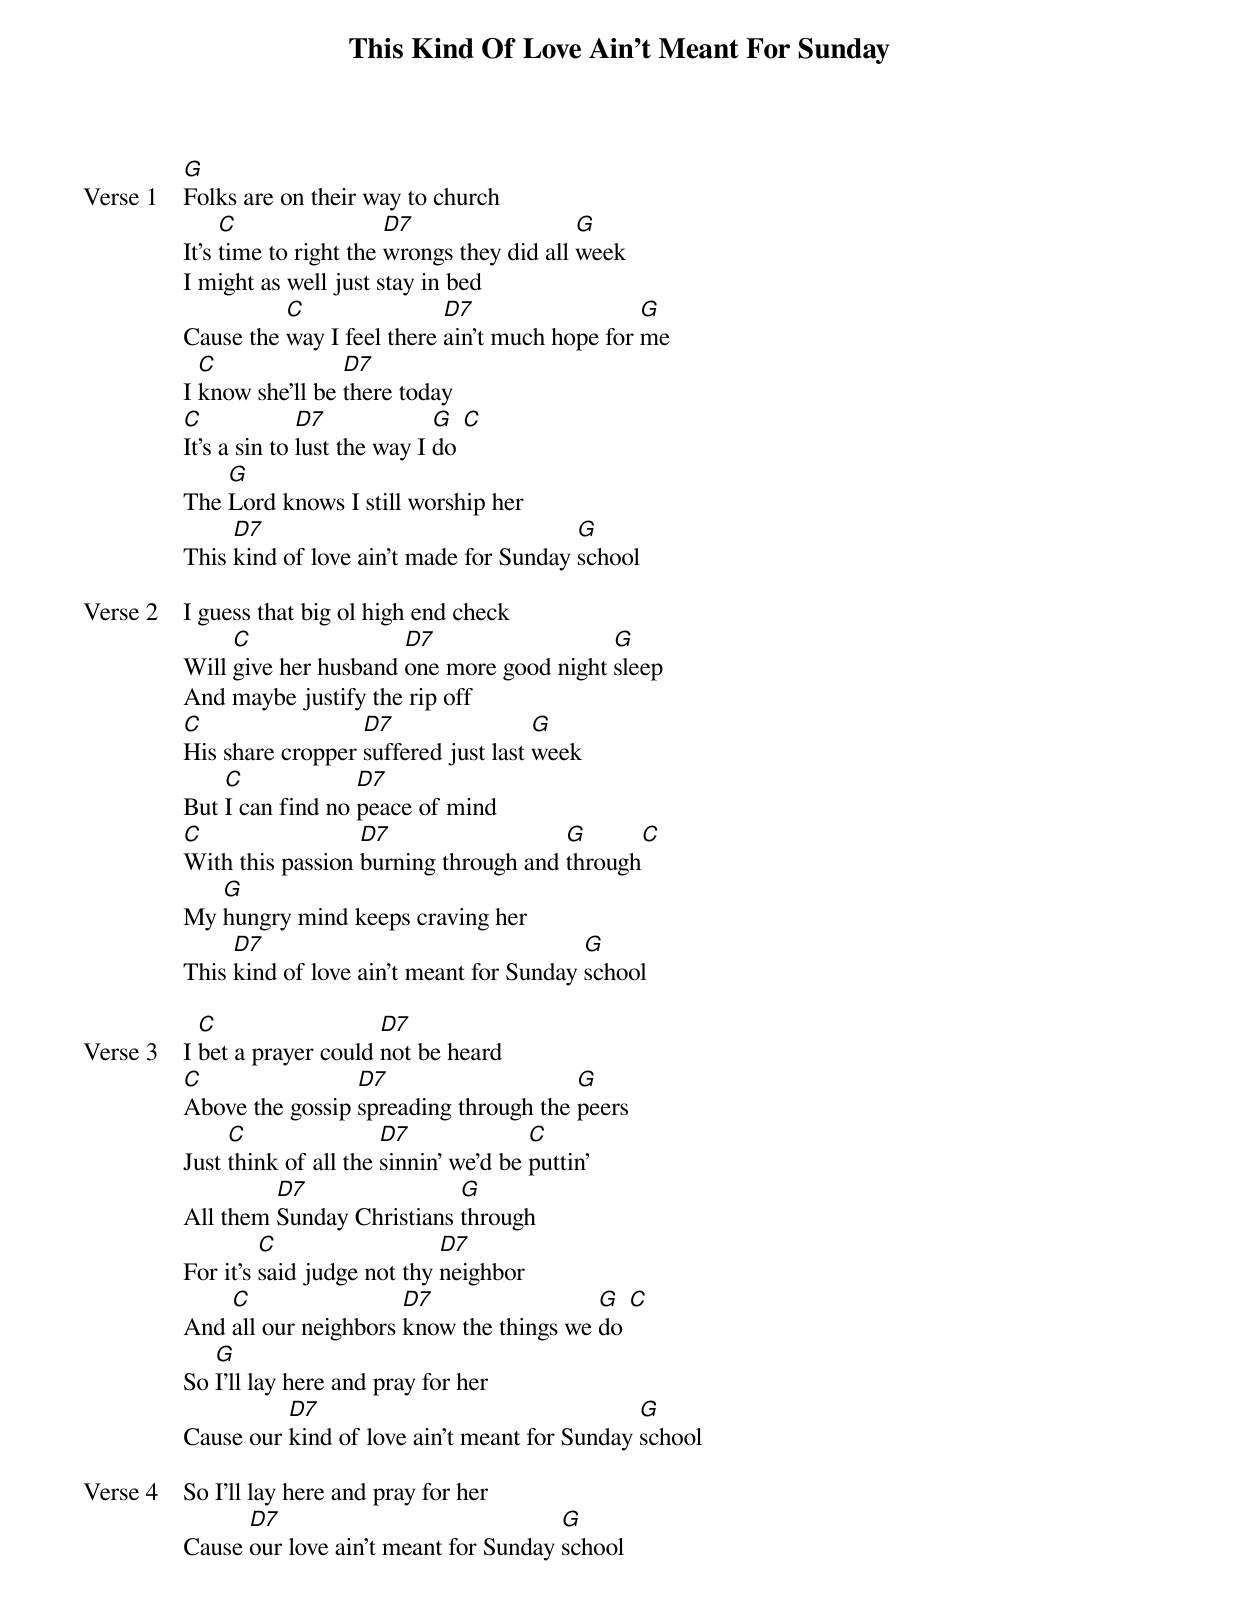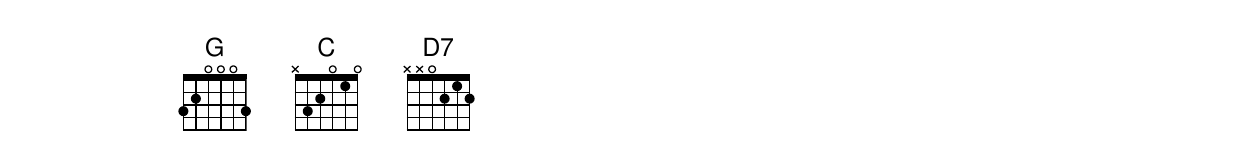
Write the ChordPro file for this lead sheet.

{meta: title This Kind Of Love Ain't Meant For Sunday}
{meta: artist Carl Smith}
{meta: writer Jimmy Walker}

{start_of_verse: Verse 1}
[G]Folks are on their way to church
It's [C]time to right the [D7]wrongs they did all [G]week
I might as well just stay in bed
Cause the [C]way I feel there [D7]ain't much hope for [G]me
I [C]know she'll be [D7]there today
[C]It's a sin to [D7]lust the way I [G]do [C]
The [G]Lord knows I still worship her
This [D7]kind of love ain't made for Sunday [G]school
{end_of_verse}

{start_of_verse: Verse 2}
I guess that big ol high end check
Will [C]give her husband [D7]one more good night [G]sleep
And maybe justify the rip off
[C]His share cropper [D7]suffered just last [G]week
But [C]I can find no [D7]peace of mind
[C]With this passion [D7]burning through and [G]through[C]
My [G]hungry mind keeps craving her
This [D7]kind of love ain't meant for Sunday [G]school
{end_of_verse}

{start_of_verse: Verse 3}
I [C]bet a prayer could [D7]not be heard
[C]Above the gossip [D7]spreading through the [G]peers
Just [C]think of all the [D7]sinnin' we'd be [C]puttin'
All them [D7]Sunday Christians [G]through
For it's [C]said judge not thy [D7]neighbor
And [C]all our neighbors [D7]know the things we [G]do [C]
So [G]I'll lay here and pray for her
Cause our [D7]kind of love ain't meant for Sunday [G]school
{end_of_verse}

{start_of_verse: Verse 4}
So I'll lay here and pray for her
Cause [D7]our love ain't meant for Sunday [G]school
{end_of_verse}
